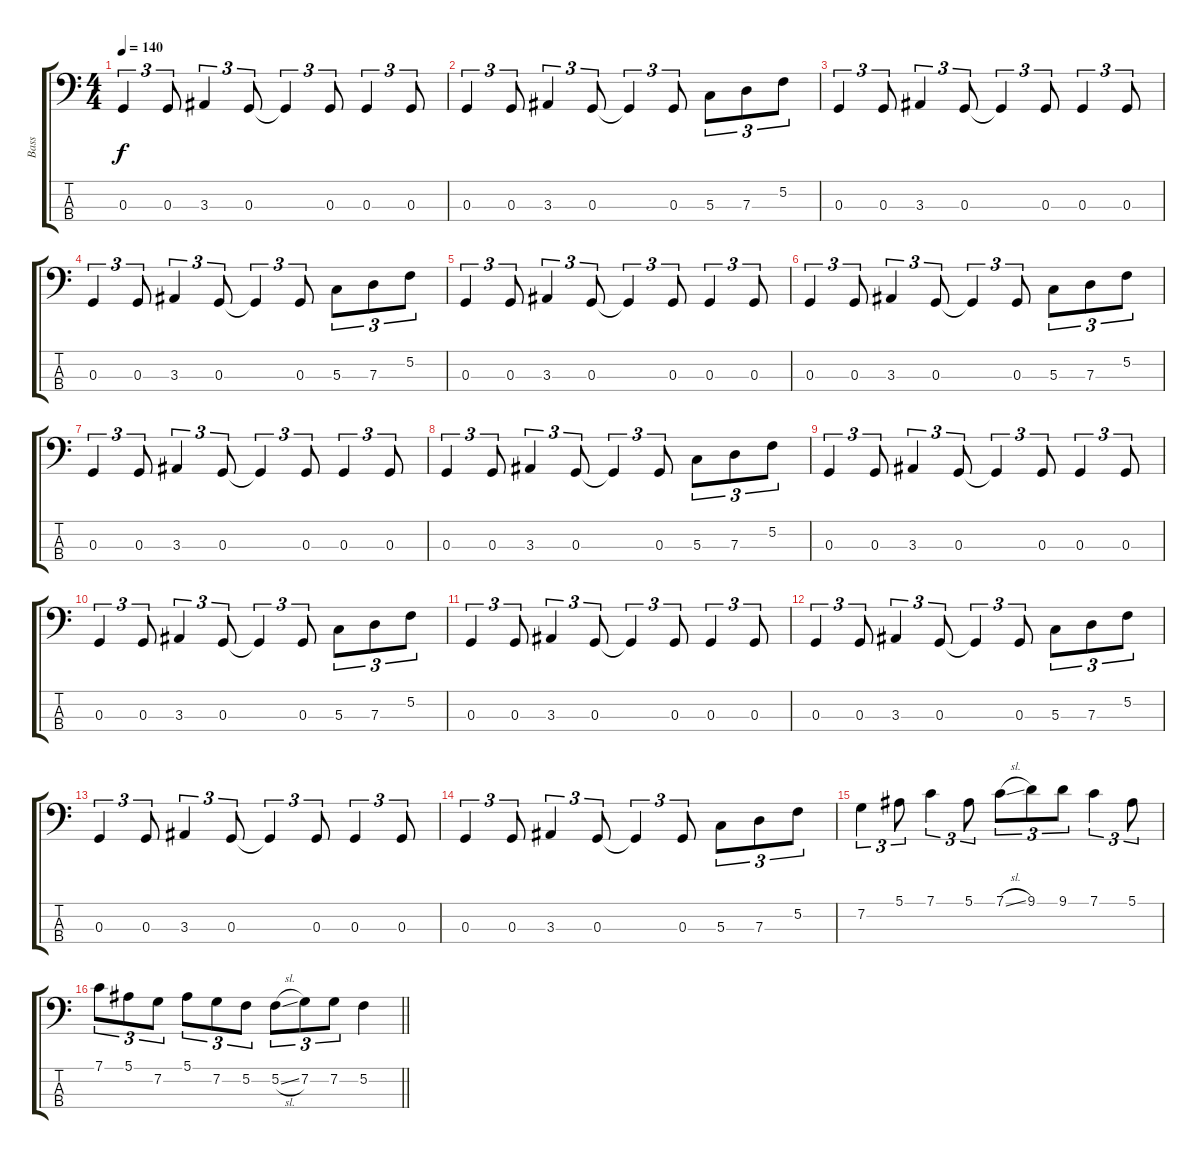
\track ("Bass" "Bass") {instrument electricbassfinger}
\staff {score tabs}
\tuning (F2 C2 G1 D1) {hide}
\ts (4 4)
\tempo 140
\clef f4
\ks c
0.3.4{tu (3 2) dy f} 0.3.8{tu (3 2)} 3.3.4{tu (3 2)} 0.3.8{tu (3 2)} 0.3{t}.4{tu (3 2)} 0.3.8{tu (3 2)} 0.3.4{tu (3 2)} 0.3.8{tu (3 2)} |
0.3.4{tu (3 2)} 0.3.8{tu (3 2)} 3.3.4{tu (3 2)} 0.3.8{tu (3 2)} 0.3{t}.4{tu (3 2)} 0.3.8{tu (3 2)} 5.3.8{tu (3 2)} 7.3.8{tu (3 2)} 5.2.8{tu (3 2)} |
0.3.4{tu (3 2)} 0.3.8{tu (3 2)} 3.3.4{tu (3 2)} 0.3.8{tu (3 2)} 0.3{t}.4{tu (3 2)} 0.3.8{tu (3 2)} 0.3.4{tu (3 2)} 0.3.8{tu (3 2)} |
0.3.4{tu (3 2)} 0.3.8{tu (3 2)} 3.3.4{tu (3 2)} 0.3.8{tu (3 2)} 0.3{t}.4{tu (3 2)} 0.3.8{tu (3 2)} 5.3.8{tu (3 2)} 7.3.8{tu (3 2)} 5.2.8{tu (3 2)} |
0.3.4{tu (3 2)} 0.3.8{tu (3 2)} 3.3.4{tu (3 2)} 0.3.8{tu (3 2)} 0.3{t}.4{tu (3 2)} 0.3.8{tu (3 2)} 0.3.4{tu (3 2)} 0.3.8{tu (3 2)} |
0.3.4{tu (3 2)} 0.3.8{tu (3 2)} 3.3.4{tu (3 2)} 0.3.8{tu (3 2)} 0.3{t}.4{tu (3 2)} 0.3.8{tu (3 2)} 5.3.8{tu (3 2)} 7.3.8{tu (3 2)} 5.2.8{tu (3 2)} |
0.3.4{tu (3 2)} 0.3.8{tu (3 2)} 3.3.4{tu (3 2)} 0.3.8{tu (3 2)} 0.3{t}.4{tu (3 2)} 0.3.8{tu (3 2)} 0.3.4{tu (3 2)} 0.3.8{tu (3 2)} |
0.3.4{tu (3 2)} 0.3.8{tu (3 2)} 3.3.4{tu (3 2)} 0.3.8{tu (3 2)} 0.3{t}.4{tu (3 2)} 0.3.8{tu (3 2)} 5.3.8{tu (3 2)} 7.3.8{tu (3 2)} 5.2.8{tu (3 2)} |
0.3.4{tu (3 2)} 0.3.8{tu (3 2)} 3.3.4{tu (3 2)} 0.3.8{tu (3 2)} 0.3{t}.4{tu (3 2)} 0.3.8{tu (3 2)} 0.3.4{tu (3 2)} 0.3.8{tu (3 2)} |
0.3.4{tu (3 2)} 0.3.8{tu (3 2)} 3.3.4{tu (3 2)} 0.3.8{tu (3 2)} 0.3{t}.4{tu (3 2)} 0.3.8{tu (3 2)} 5.3.8{tu (3 2)} 7.3.8{tu (3 2)} 5.2.8{tu (3 2)} |
0.3.4{tu (3 2)} 0.3.8{tu (3 2)} 3.3.4{tu (3 2)} 0.3.8{tu (3 2)} 0.3{t}.4{tu (3 2)} 0.3.8{tu (3 2)} 0.3.4{tu (3 2)} 0.3.8{tu (3 2)} |
0.3.4{tu (3 2)} 0.3.8{tu (3 2)} 3.3.4{tu (3 2)} 0.3.8{tu (3 2)} 0.3{t}.4{tu (3 2)} 0.3.8{tu (3 2)} 5.3.8{tu (3 2)} 7.3.8{tu (3 2)} 5.2.8{tu (3 2)} |
0.3.4{tu (3 2)} 0.3.8{tu (3 2)} 3.3.4{tu (3 2)} 0.3.8{tu (3 2)} 0.3{t}.4{tu (3 2)} 0.3.8{tu (3 2)} 0.3.4{tu (3 2)} 0.3.8{tu (3 2)} |
0.3.4{tu (3 2)} 0.3.8{tu (3 2)} 3.3.4{tu (3 2)} 0.3.8{tu (3 2)} 0.3{t}.4{tu (3 2)} 0.3.8{tu (3 2)} 5.3.8{tu (3 2)} 7.3.8{tu (3 2)} 5.2.8{tu (3 2)} |
7.2.4{tu (3 2)} 5.1.8{tu (3 2)} 7.1.4{tu (3 2)} 5.1.8{tu (3 2)} 7.1{sl}.8{tu (3 2)} 9.1.8{tu (3 2)} 9.1.8{tu (3 2)} 7.1.4{tu (3 2)} 5.1.8{tu (3 2)} |
\barLineRight lightlight
7.1.8{tu (3 2)} 5.1.8{tu (3 2)} 7.2.8{tu (3 2)} 5.1.8{tu (3 2)} 7.2.8{tu (3 2)} 5.2.8{tu (3 2)} 5.2{sl}.8{tu (3 2)} 7.2.8{tu (3 2)} 7.2.8{tu (3 2)} 5.2.4
